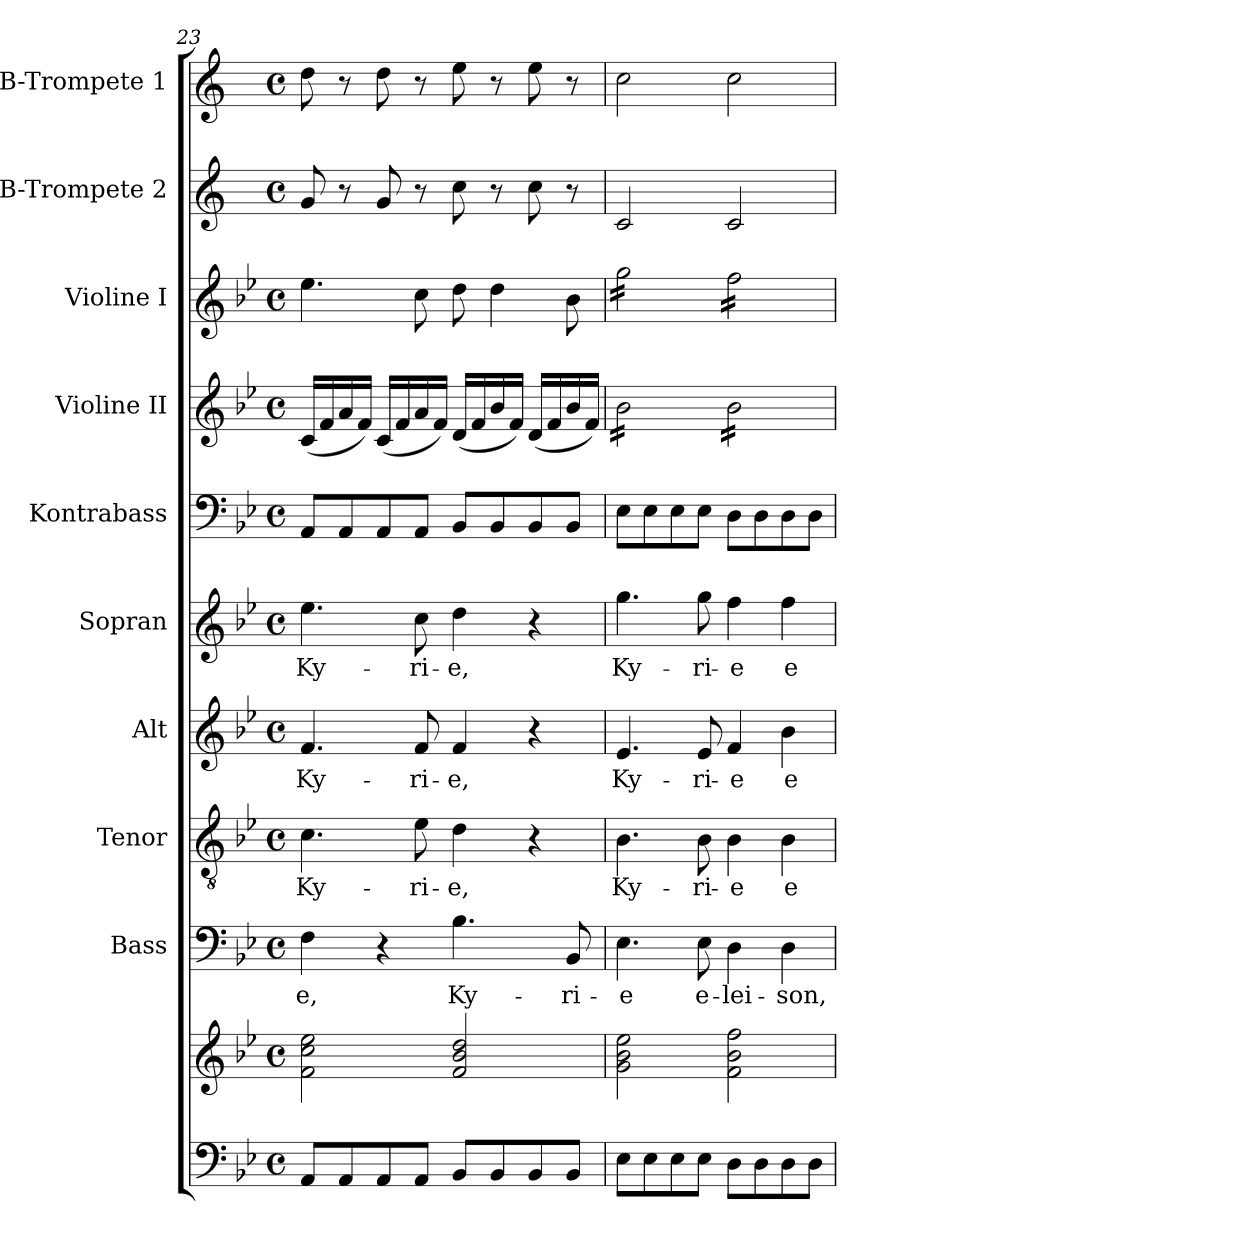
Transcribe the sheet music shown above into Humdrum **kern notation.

**kern	**kern	**kern	**text	**kern	**text	**kern	**text	**kern	**text	**kern	**kern	**kern	**kern	**kern
*part10	*part10	*part9	*part9	*part8	*part8	*part7	*part7	*part6	*part6	*part5	*part4	*part3	*part2	*part1
*staff11	*staff10	*staff9	*staff9	*staff8	*staff8	*staff7	*staff7	*staff6	*staff6	*staff5	*staff4	*staff3	*staff2	*staff1
*	*	*I"Bass	*	*I"Tenor	*	*I"Alt	*	*I"Sopran	*	*I"Kontrabass	*I"Violine II	*I"Violine I	*I"B-Trompete 2	*I"B-Trompete 1
*	*	*I'B.	*	*I'T.	*	*I'A.	*	*I'S.	*	*I'Kb.	*I'Vl. II	*I'Vl. I	*I'B Trp. 2	*I'B Trp. 1
*clefF4	*clefG2	*clefF4	*	*clefGv2	*	*clefG2	*	*clefG2	*	*clefF4	*clefG2	*clefG2	*clefG2	*clefG2
*	*	*	*	*	*	*	*	*	*	*ITrd7c12	*	*	*ITrd1c2	*ITrd1c2
*k[b-e-]	*k[b-e-]	*k[b-e-]	*	*k[b-e-]	*	*k[b-e-]	*	*k[b-e-]	*	*k[b-e-]	*k[b-e-]	*k[b-e-]	*k[b-e-]	*k[b-e-]
*B-:	*B-:	*B-:	*	*B-:	*	*B-:	*	*B-:	*	*B-:	*B-:	*B-:	*B-:	*B-:
*M4/4	*M4/4	*M4/4	*	*M4/4	*	*M4/4	*	*M4/4	*	*M4/4	*M4/4	*M4/4	*M4/4	*M4/4
*met(c)	*met(c)	*met(c)	*	*met(c)	*	*met(c)	*	*met(c)	*	*met(c)	*met(c)	*met(c)	*met(c)	*met(c)
=23	=23	=23	=23	=23	=23	=23	=23	=23	=23	=23	=23	=23	=23	=23
!	!	!	!LO:LY:b	!	!LO:LY:b	!	!LO:LY:b	!	!LO:LY:b	!	!	!	!	!
8AA/L	2f\ 2cc\ 2ee-\	4F\	-e,	4.c\	Ky-	4.f/	Ky-	4.ee-\	Ky-	8AAA/L	(<16c/LL	4.ee-\	8f/	8cc\
.	.	.	.	.	.	.	.	.	.	.	16f/	.	.	.
8AA/	.	.	.	.	.	.	.	.	.	8AAA/	16a/	.	8r	8r
.	.	.	.	.	.	.	.	.	.	.	16f/JJ)	.	.	.
8AA/	.	4r	.	.	.	.	.	.	.	8AAA/	(<16c/LL	.	8f/	8cc\
.	.	.	.	.	.	.	.	.	.	.	16f/	.	.	.
!	!	!	!	!	!LO:LY:b	!	!LO:LY:b	!	!LO:LY:b	!	!	!	!	!
8AA/J	.	.	.	8e-\	-ri-	8f/	-ri-	8cc\	-ri-	8AAA/J	16a/	8cc\	8r	8r
.	.	.	.	.	.	.	.	.	.	.	16f/JJ)	.	.	.
!	!	!	!LO:LY:b	!	!LO:LY:b	!	!LO:LY:b	!	!LO:LY:b	!	!	!	!	!
8BB-/L	2f/ 2b-/ 2dd/	4.B-\	Ky-	4d\	-e,	4f/	-e,	4dd\	-e,	8BBB-/L	(<16d/LL	8dd\	8b-\	8dd\
.	.	.	.	.	.	.	.	.	.	.	16f/	.	.	.
8BB-/	.	.	.	.	.	.	.	.	.	8BBB-/	16b-/	4dd\	8r	8r
.	.	.	.	.	.	.	.	.	.	.	16f/JJ)	.	.	.
8BB-/	.	.	.	4r	.	4r	.	4r	.	8BBB-/	(<16d/LL	.	8b-\	8dd\
.	.	.	.	.	.	.	.	.	.	.	16f/	.	.	.
!	!	!	!LO:LY:b	!	!	!	!	!	!	!	!	!	!	!
8BB-/J	.	8BB-/	-ri-	.	.	.	.	.	.	8BBB-/J	16b-/	8b-\	8r	8r
.	.	.	.	.	.	.	.	.	.	.	16f/JJ)	.	.	.
!!LO:PB:g=z
=24	=24	=24	=24	=24	=24	=24	=24	=24	=24	=24	=24	=24	=24	=24
!	!	!	!LO:LY:b	!	!LO:LY:b	!	!LO:LY:b	!	!LO:LY:b	!	!	!	!	!
*	*	*	*	*	*	*	*	*	*	*	*tremolo	*	*	*
*	*	*	*	*	*	*	*	*	*	*	*	*tremolo	*	*
8E-\L	2g\ 2b-\ 2ee-\	4.E-\	-e	4.B-\	Ky-	4.e-/	Ky-	4.gg\	Ky-	8EE-\L	16b-\LL	16gg\LL	2B-/	2b-\
.	.	.	.	.	.	.	.	.	.	.	16b-\	16gg\	.	.
8E-\	.	.	.	.	.	.	.	.	.	8EE-\	16b-\	16gg\	.	.
.	.	.	.	.	.	.	.	.	.	.	16b-\	16gg\	.	.
8E-\	.	.	.	.	.	.	.	.	.	8EE-\	16b-\	16gg\	.	.
.	.	.	.	.	.	.	.	.	.	.	16b-\	16gg\	.	.
!	!	!	!LO:LY:b	!	!LO:LY:b	!	!LO:LY:b	!	!LO:LY:b	!	!	!	!	!
8E-\J	.	8E-\	e-	8B-\	-ri-	8e-/	-ri-	8gg\	-ri-	8EE-\J	16b-\	16gg\	.	.
.	.	.	.	.	.	.	.	.	.	.	16b-\JJ	16gg\JJ	.	.
!	!	!	!LO:LY:b	!	!LO:LY:b	!	!LO:LY:b	!	!LO:LY:b	!	!	!	!	!
8D\L	2f\ 2b-\ 2ff\	4D\	-lei-	4B-\	-e	4f/	-e	4ff\	-e	8DD\L	16b-\LL	16ff\LL	2B-/	2b-\
.	.	.	.	.	.	.	.	.	.	.	16b-\	16ff\	.	.
8D\	.	.	.	.	.	.	.	.	.	8DD\	16b-\	16ff\	.	.
.	.	.	.	.	.	.	.	.	.	.	16b-\	16ff\	.	.
!	!	!	!LO:LY:b	!	!LO:LY:b	!	!LO:LY:b	!	!LO:LY:b	!	!	!	!	!
8D\	.	4D\	-son,	4B-\	e-	4b-\	e-	4ff\	e-	8DD\	16b-\	16ff\	.	.
.	.	.	.	.	.	.	.	.	.	.	16b-\	16ff\	.	.
8D\J	.	.	.	.	.	.	.	.	.	8DD\J	16b-\	16ff\	.	.
.	.	.	.	.	.	.	.	.	.	.	16b-\JJ	16ff\JJ	.	.
*	*	*	*	*	*	*	*	*	*	*	*	*Xtremolo	*	*
*	*	*	*	*	*	*	*	*	*	*	*Xtremolo	*	*	*
=	=	=	=	=	=	=	=	=	=	=	=	=	=	=
*-	*-	*-	*-	*-	*-	*-	*-	*-	*-	*-	*-	*-	*-	*-
